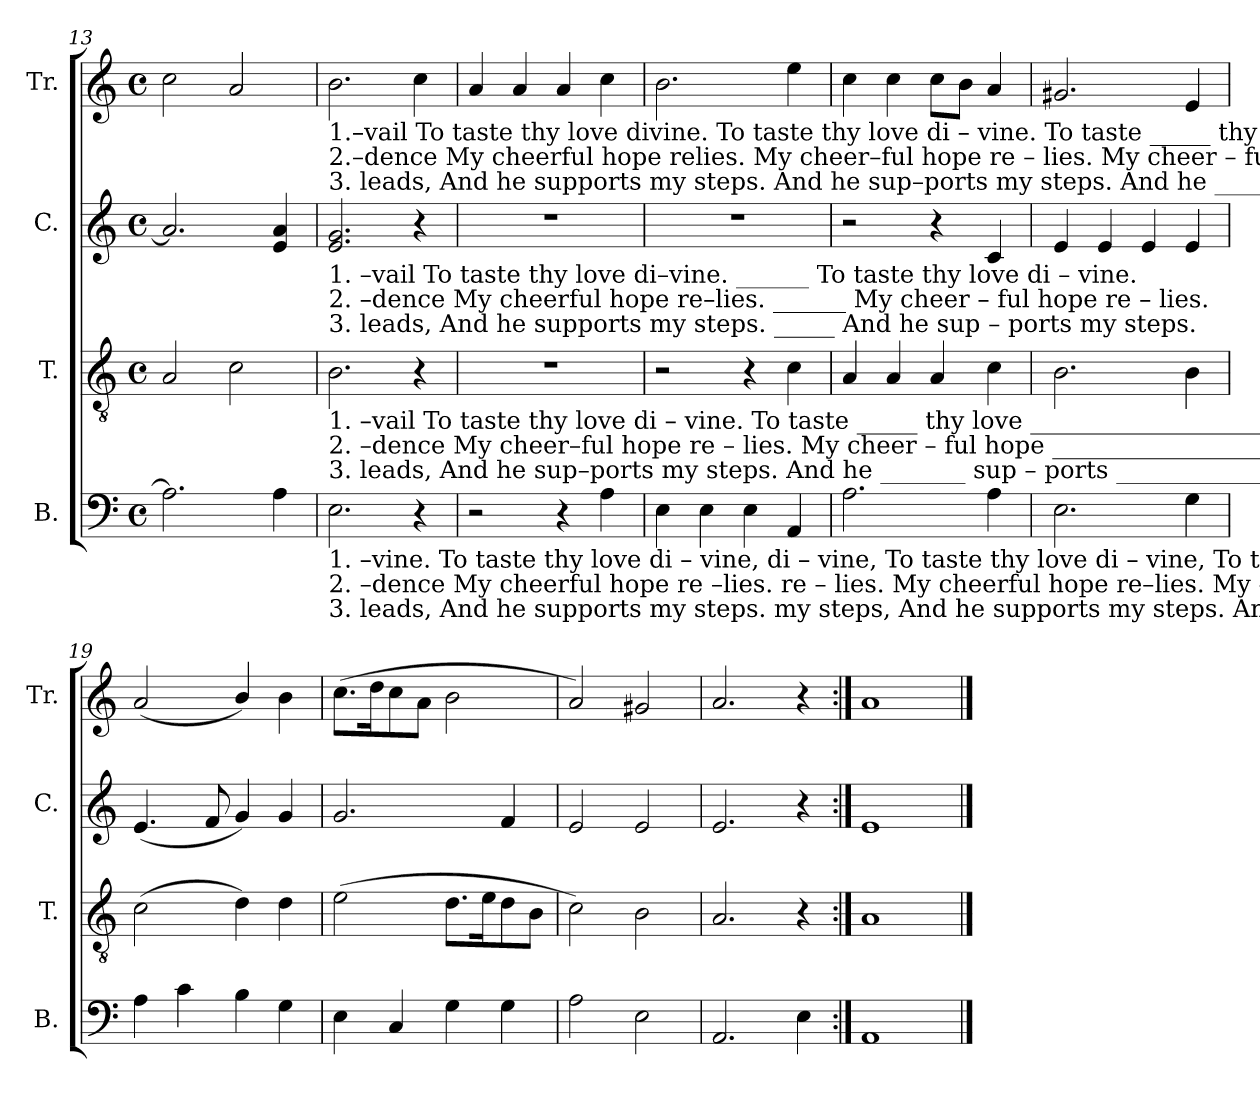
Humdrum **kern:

**kern	**kern	**kern	**kern
*part4	*part3	*part2	*part1
*staff4	*staff3	*staff2	*staff1
*I"B.	*I"T.	*I"C.	*I"Tr.
*I'B.	*I'T.	*I'C.	*I'Tr.
*clefF4	*clefGv2	*clefG2	*clefG2
*k[]	*k[]	*k[]	*k[]
*M4/4	*M4/4	*M4/4	*M4/4
*met(c)	*met(c)	*met(c)	*met(c)
=13	=13	=13	=13
2.A\]	2A/	2.a/]	2cc\
.	2c\	.	2a/
4A\	.	4e/ 4a/	.
!!LO:LB:g=z
=14	=14	=14	=14
!	!	!	!LO:TX:b:t=1.–vail   To  taste  thy  love  divine.        To  taste  thy  love  di   –   vine.         To     taste _____ thy   love ________________________  di    –   vine.
!	!	!	!LO:TX:b:t=2.–dence My cheerful  hope relies.        My cheer–ful  hope re  –    lies.         My    cheer     –    ful   hope _______________________   re    –   lies.
!	!	!	!LO:TX:b:t=3. leads, And he supports my steps.       And  he  sup–ports  my      steps.       And   he ______   sup–ports _______________________  my       steps.
!	!	!LO:TX:b:t=1. –vail                                                                                    To  taste  thy love di–vine. ______   To   taste                          thy       love    di    –   vine.	!
!	!	!LO:TX:b:t=2. –dence                                                                                My  cheerful  hope re–lies. ______  My  cheer            –           ful        hope  re    –   lies.	!
!	!	!LO:TX:b:t=3. leads,                                                                                  And  he  supports  my steps. _____   And  he                            sup  –  ports  my       steps.	!
!	!LO:TX:b:t=1. –vail                                                    To    taste  thy love di   –  vine.          To    taste _____  thy   love ________________________ di    –   vine.	!	!
!	!LO:TX:b:t=2. –dence                                                My  cheer–ful hope re  –   lies.          My  cheer      –     ful    hope _______________________  re   –   lies.	!	!
!	!LO:TX:b:t=3. leads,                                                   And  he sup–ports  my     steps.        And  he _______  sup – ports ______________________  my      steps.	!	!
!LO:TX:b:t=1. –vine.                        To  taste  thy love di – vine,             di   –  vine,          To taste thy love  di – vine,     To      taste    thy        love    di  –  vine.    And	!	!	!
!LO:TX:b:t=2. –dence                      My  cheerful  hope re –lies.             re   –  lies.           My  cheerful  hope  re–lies.    My     cheer – ful       hope   re  –   lies.   And	!	!	!
!LO:TX:b:t=3.  leads,                        And  he  supports  my steps.           my       steps,        And  he  supports  my  steps.  And    he        sup  –  ports   my    steps.    I	!	!	!
2.E\	2.B\	2.e/ 2.g/	2.b\
4r	4r	4r	4cc\
=15	=15	=15	=15
2r	1r	1r	4a/
.	.	.	4a/
4r	.	.	4a/
4A\	.	.	4cc\
=16	=16	=16	=16
4E\	2r	1r	2.b\
4E\	.	.	.
4E\	4r	.	.
4AA/	4c\	.	4ee\
=17	=17	=17	=17
2.A\	4A/	2r	4cc\
.	4A/	.	4cc\
.	4A/	4r	8cc\L
.	.	.	8b\J
4A\	4c\	4c/	4a/
=18	=18	=18	=18
2.E\	2.B\	4e/	2.g#X/
.	.	4e/	.
.	.	4e/	.
4G\	4B\	4e/	4e/
=19	=19	=19	=19
4A\	(2c\	(4.e/	(2a/
4c\	.	.	.
.	.	8f/	.
4B\	4d\)	4g/)	4b/)
4G\	4d\	4g/	4b\
=20	=20	=20	=20
4E\	(2e\	2.g/	(8.cc\L
.	.	.	16dd\K
4C/	.	.	8cc\
.	.	.	8a\J
4G\	8.d\L	.	2b\
.	16e\K	.	.
4G\	8d\	4f/	.
.	8B\J	.	.
=21	=21	=21	=21
2A\	2c\)	2e/	2a/)
2E\	2B\	2e/	2g#X/
=22	=22	=22	=22
2.AA/	2.A/	2.e/	2.a/
4E\	4r	4r	4r
=23:|!	=23:|!	=23:|!	=23:|!
1AA	1A	1e	1a
==	==	==	==
*-	*-	*-	*-
